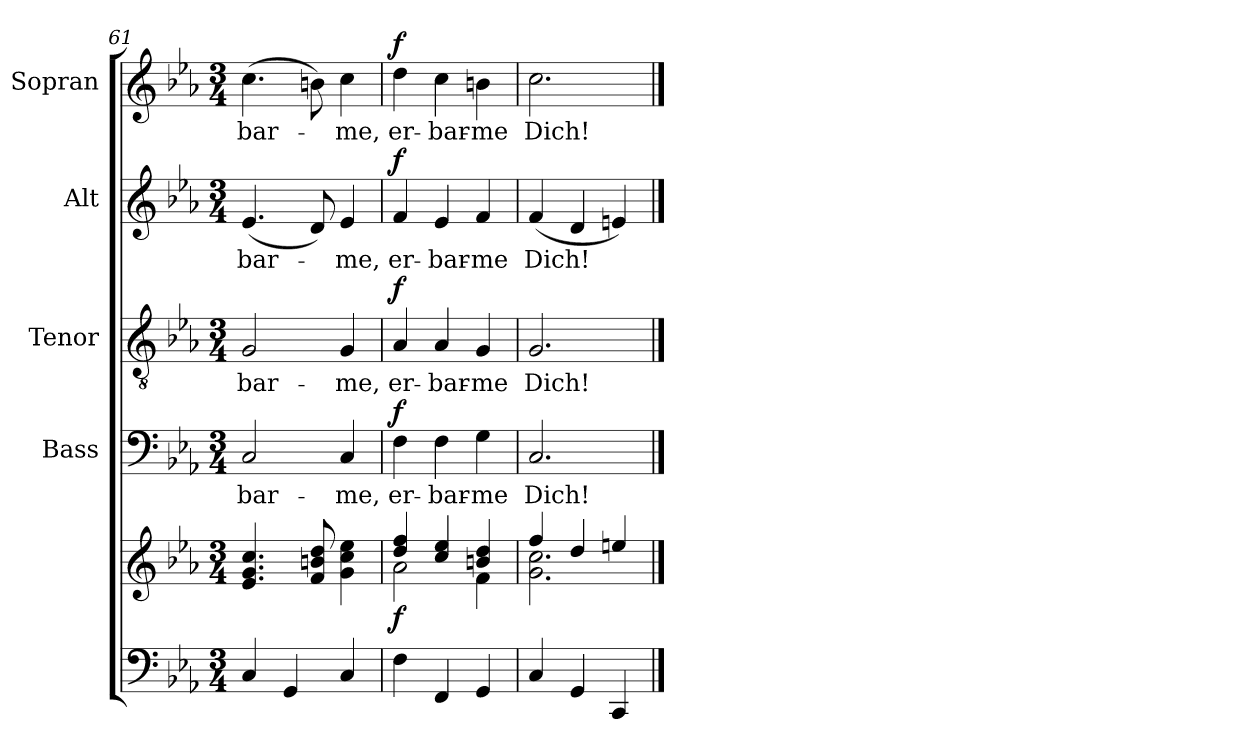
**kern	**kern	**dynam	**kern	**text	**dynam	**kern	**text	**dynam	**kern	**text	**dynam	**kern	**text	**dynam
*part5	*part5	*part5	*part4	*part4	*part4	*part3	*part3	*part3	*part2	*part2	*part2	*part1	*part1	*part1
*staff6	*staff5	*staff5/6	*staff4	*staff4	*staff4	*staff3	*staff3	*staff3	*staff2	*staff2	*staff2	*staff1	*staff1	*staff1
*	*	*	*I"Bass	*	*	*I"Tenor	*	*	*I"Alt	*	*	*I"Sopran	*	*
*	*	*	*I'B.	*	*	*I'T.	*	*	*I'A.	*	*	*I'S.	*	*
*clefF4	*clefG2	*	*clefF4	*	*	*clefGv2	*	*	*clefG2	*	*	*clefG2	*	*
*k[b-e-a-]	*k[b-e-a-]	*	*k[b-e-a-]	*	*	*k[b-e-a-]	*	*	*k[b-e-a-]	*	*	*k[b-e-a-]	*	*
*E-:	*E-:	*	*E-:	*	*	*E-:	*	*	*E-:	*	*	*E-:	*	*
*M3/4	*M3/4	*	*M3/4	*	*	*M3/4	*	*	*M3/4	*	*	*M3/4	*	*
=61	=61	=61	=61	=61	=61	=61	=61	=61	=61	=61	=61	=61	=61	=61
!	!	!	!	!LO:LY:b	!	!	!LO:LY:b	!	!	!LO:LY:b	!	!	!LO:LY:b	!
4C/	4.e-/ 4.g/ 4.cc/	.	2C/	-bar-	.	2G/	-bar-	.	(<4.e-/	-bar-	.	(>4.cc\	-bar-	.
4GG/	.	.	.	.	.	.	.	.	.	.	.	.	.	.
.	8f/ 8bn/ 8dd/	.	.	.	.	.	.	.	8d/)	.	.	8bn\)	.	.
!	!	!	!	!LO:LY:b	!	!	!LO:LY:b	!	!	!LO:LY:b	!	!	!LO:LY:b	!
4C/	4g\ 4cc\ 4ee-\	.	4C/	-me,	.	4G/	-me,	.	4e-/	-me,	.	4cc\	-me,	.
=62	=62	=62	=62	=62	=62	=62	=62	=62	=62	=62	=62	=62	=62	=62
*	*^	*	*	*	*	*	*	*	*	*	*	*	*	*
!	!	!	!LO:DY:b	!	!LO:LY:b	!LO:DY:a	!	!LO:LY:b	!LO:DY:a	!	!LO:LY:b	!LO:DY:a	!	!LO:LY:b	!LO:DY:a
4F\	4dd/ 4ff/	2a-\	f	4F\	er-	f	4A-/	er-	f	4f/	er-	f	4dd\	er-	f
!	!	!	!	!	!LO:LY:b	!	!	!LO:LY:b	!	!	!LO:LY:b	!	!	!LO:LY:b	!
4FF/	4cc/ 4ee-/	.	.	4F\	-bar-	.	4A-/	-bar-	.	4e-/	-bar-	.	4cc\	-bar-	.
!	!	!	!	!	!LO:LY:b	!	!	!LO:LY:b	!	!	!LO:LY:b	!	!	!LO:LY:b	!
4GG/	4bn/ 4dd/	4f\	.	4G\	-me	.	4G/	-me	.	4f/	-me	.	4bn\	-me	.
=63	=63	=63	=63	=63	=63	=63	=63	=63	=63	=63	=63	=63	=63	=63	=63
!	!	!	!	!	!LO:LY:b	!	!	!LO:LY:b	!	!	!LO:LY:b	!	!	!LO:LY:b	!
4C/	4ff/	2.g\ 2.cc\	.	2.C/	Dich!	.	2.G/	Dich!	.	(<4f/	Dich!	.	2.cc\	Dich!	.
4GG/	4dd/	.	.	.	.	.	.	.	.	4d/	.	.	.	.	.
4CC/	4een/	.	.	.	.	.	.	.	.	4en/)	.	.	.	.	.
*	*v	*v	*	*	*	*	*	*	*	*	*	*	*	*	*
==	==	==	==	==	==	==	==	==	==	==	==	==	==	==
*-	*-	*-	*-	*-	*-	*-	*-	*-	*-	*-	*-	*-	*-	*-
